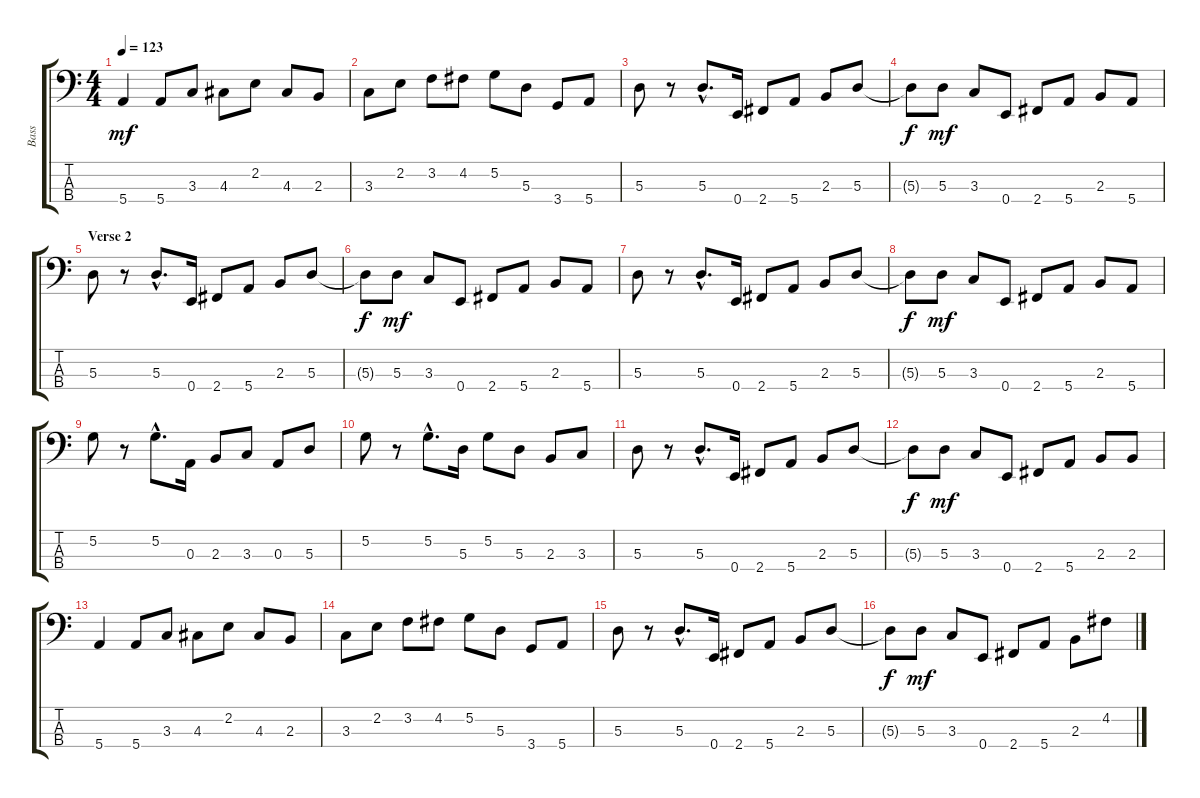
\track ("Bass" "Bass") {instrument electricbassfinger}
\staff {score tabs}
\tuning (G2 D2 A1 E1) {hide}
\ts (4 4)
\tempo 123
\clef f4
\ks c
5.4.4{dy mf} 5.4.8 3.3.8 4.3.8 2.2.8 4.3.8 2.3.8 |
3.3.8 2.2.8 3.2.8 4.2.8 5.2.8 5.3.8 3.4.8 5.4.8 |
5.3.8 r.8 5.3{hac}.8{d} 0.4.16 2.4.8 5.4.8 2.3.8 5.3.8 |
5.3{t}.8{dy f} 5.3.8{dy mf} 3.3.8 0.4.8 2.4.8 5.4.8 2.3.8 5.4.8 |
\section ("" "Verse 2")
5.3.8 r.8 5.3{hac}.8{d} 0.4.16 2.4.8 5.4.8 2.3.8 5.3.8 |
5.3{t}.8{dy f} 5.3.8{dy mf} 3.3.8 0.4.8 2.4.8 5.4.8 2.3.8 5.4.8 |
5.3.8 r.8 5.3{hac}.8{d} 0.4.16 2.4.8 5.4.8 2.3.8 5.3.8 |
5.3{t}.8{dy f} 5.3.8{dy mf} 3.3.8 0.4.8 2.4.8 5.4.8 2.3.8 5.4.8 |
5.2.8 r.8 5.2{hac}.8{d} 0.3.16 2.3.8 3.3.8 0.3.8 5.3.8 |
5.2.8 r.8 5.2{hac}.8{d} 5.3.16 5.2.8 5.3.8 2.3.8 3.3.8 |
5.3.8 r.8 5.3{hac}.8{d} 0.4.16 2.4.8 5.4.8 2.3.8 5.3.8 |
5.3{t}.8{dy f} 5.3.8{dy mf} 3.3.8 0.4.8 2.4.8 5.4.8 2.3.8 2.3.8 |
5.4.4 5.4.8 3.3.8 4.3.8 2.2.8 4.3.8 2.3.8 |
3.3.8 2.2.8 3.2.8 4.2.8 5.2.8 5.3.8 3.4.8 5.4.8 |
5.3.8 r.8 5.3{hac}.8{d} 0.4.16 2.4.8 5.4.8 2.3.8 5.3.8 |
5.3{t}.8{dy f} 5.3.8{dy mf} 3.3.8 0.4.8 2.4.8 5.4.8 2.3.8 4.2.8
